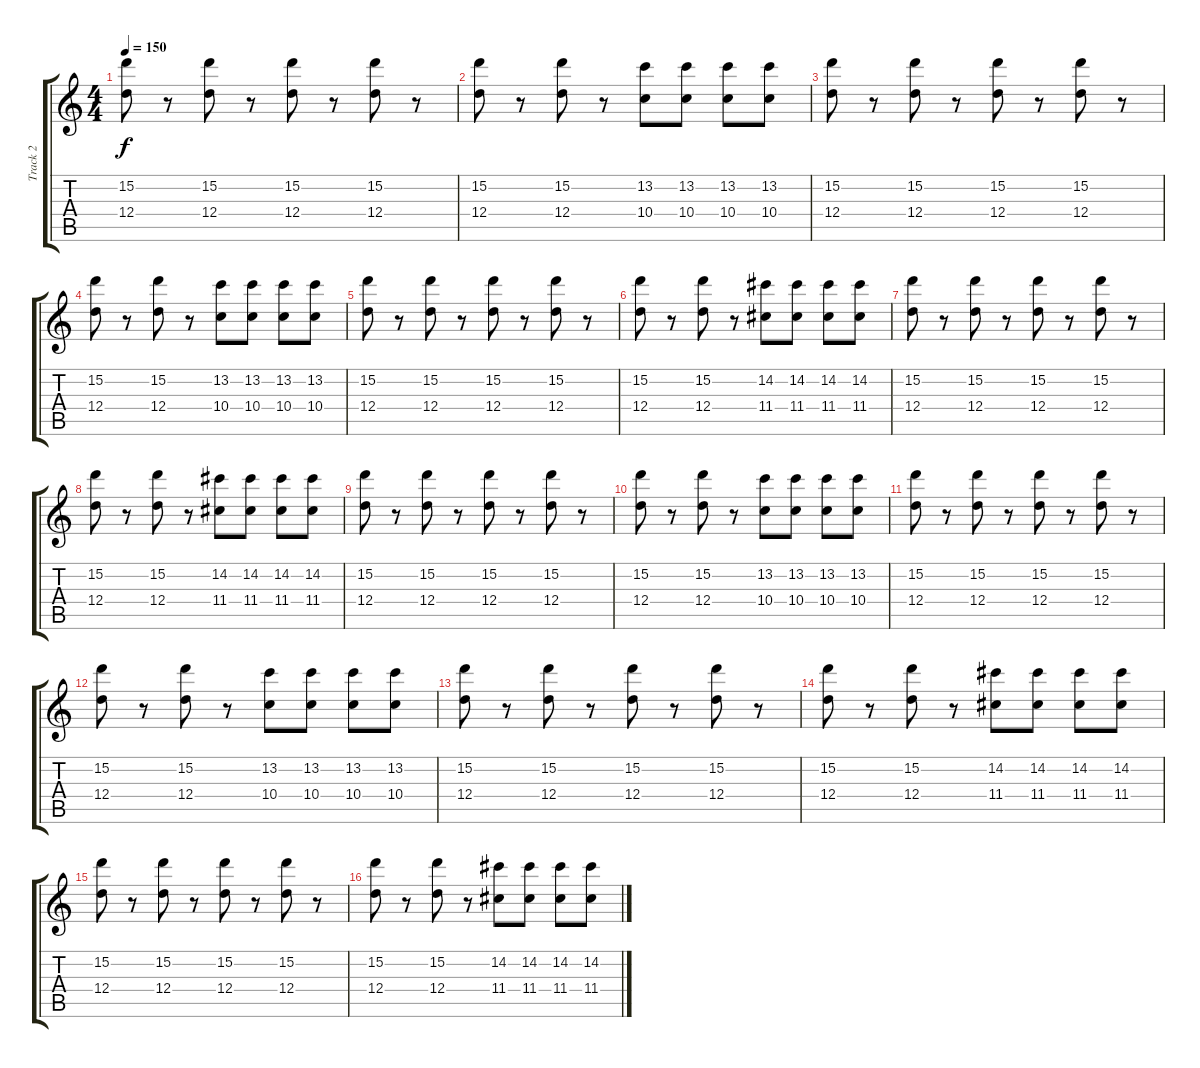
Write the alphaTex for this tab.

\track ("Track 2" "Track 2") {instrument overdrivenguitar}
\staff {score tabs}
\tuning (E4 B3 G3 D3 A2 E2) {hide}
\ts (4 4)
\tempo 150
\clef g2
\ks c
(15.2 12.4).8{dy f} r.8 (15.2 12.4).8 r.8 (15.2 12.4).8 r.8 (15.2 12.4).8 r.8 |
(15.2 12.4).8 r.8 (15.2 12.4).8 r.8 (13.2 10.4).8 (13.2 10.4).8 (13.2 10.4).8 (13.2 10.4).8 |
(15.2 12.4).8 r.8 (15.2 12.4).8 r.8 (15.2 12.4).8 r.8 (15.2 12.4).8 r.8 |
(15.2 12.4).8 r.8 (15.2 12.4).8 r.8 (13.2 10.4).8 (13.2 10.4).8 (13.2 10.4).8 (13.2 10.4).8 |
(15.2 12.4).8 r.8 (15.2 12.4).8 r.8 (15.2 12.4).8 r.8 (15.2 12.4).8 r.8 |
(15.2 12.4).8 r.8 (15.2 12.4).8 r.8 (14.2 11.4).8 (14.2 11.4).8 (14.2 11.4).8 (14.2 11.4).8 |
(15.2 12.4).8 r.8 (15.2 12.4).8 r.8 (15.2 12.4).8 r.8 (15.2 12.4).8 r.8 |
(15.2 12.4).8 r.8 (15.2 12.4).8 r.8 (14.2 11.4).8 (14.2 11.4).8 (14.2 11.4).8 (14.2 11.4).8 |
(15.2 12.4).8 r.8 (15.2 12.4).8 r.8 (15.2 12.4).8 r.8 (15.2 12.4).8 r.8 |
(15.2 12.4).8 r.8 (15.2 12.4).8 r.8 (13.2 10.4).8 (13.2 10.4).8 (13.2 10.4).8 (13.2 10.4).8 |
(15.2 12.4).8 r.8 (15.2 12.4).8 r.8 (15.2 12.4).8 r.8 (15.2 12.4).8 r.8 |
(15.2 12.4).8 r.8 (15.2 12.4).8 r.8 (13.2 10.4).8 (13.2 10.4).8 (13.2 10.4).8 (13.2 10.4).8 |
(15.2 12.4).8 r.8 (15.2 12.4).8 r.8 (15.2 12.4).8 r.8 (15.2 12.4).8 r.8 |
(15.2 12.4).8 r.8 (15.2 12.4).8 r.8 (14.2 11.4).8 (14.2 11.4).8 (14.2 11.4).8 (14.2 11.4).8 |
(15.2 12.4).8 r.8 (15.2 12.4).8 r.8 (15.2 12.4).8 r.8 (15.2 12.4).8 r.8 |
(15.2 12.4).8 r.8 (15.2 12.4).8 r.8 (14.2 11.4).8 (14.2 11.4).8 (14.2 11.4).8 (14.2 11.4).8
